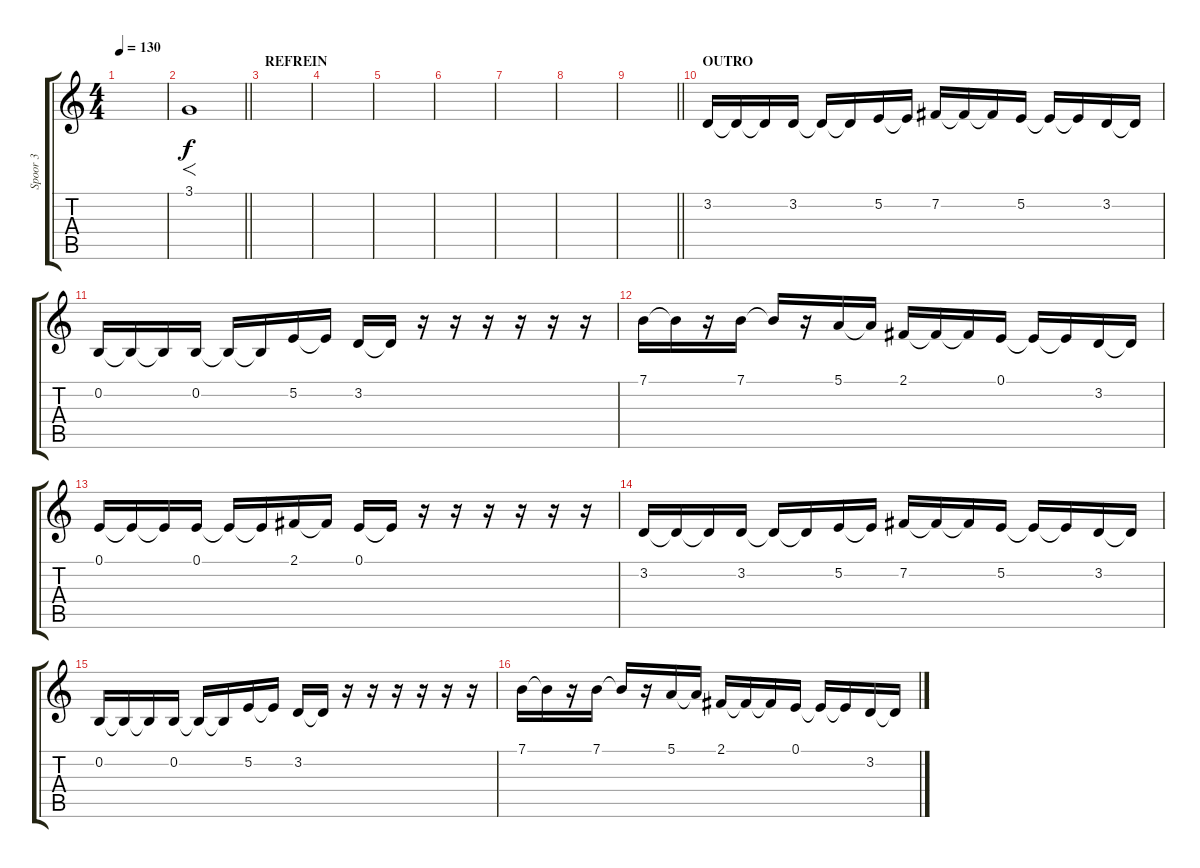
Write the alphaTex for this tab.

\track ("Spoor 3" "Spoor 3") {instrument brasssection}
\staff {score tabs}
\tuning (E4 B3 G3 D3 A2 E2) {hide}
\ts (4 4)
\tempo 130
\clef g2
\ks c
|
\barLineRight lightlight
3.1.1{f} |
\section ("" "REFREIN")
|
|
|
|
|
|
\barLineRight lightlight
|
\section ("" "OUTRO")
3.2.16 3.2{t}.16 3.2{t}.16 3.2.16 3.2{t}.16 3.2{t}.16 5.2.16 5.2{t}.16 7.2.16 7.2{t}.16 7.2{t}.16 5.2.16 5.2{t}.16 5.2{t}.16 3.2.16 3.2{t}.16 |
0.2.16 0.2{t}.16 0.2{t}.16 0.2.16 0.2{t}.16 0.2{t}.16 5.2.16 5.2{t}.16 3.2.16 3.2{t}.16 r.16 r.16 r.16 r.16 r.16 r.16 |
7.1.16 7.1{t}.16 r.16 7.1.16 7.1{t}.16 r.16 5.1.16 5.1{t}.16 2.1.16 2.1{t}.16 2.1{t}.16 0.1.16 0.1{t}.16 0.1{t}.16 3.2.16 3.2{t}.16 |
0.1.16 0.1{t}.16 0.1{t}.16 0.1.16 0.1{t}.16 0.1{t}.16 2.1.16 2.1{t}.16 0.1.16 0.1{t}.16 r.16 r.16 r.16 r.16 r.16 r.16 |
3.2.16 3.2{t}.16 3.2{t}.16 3.2.16 3.2{t}.16 3.2{t}.16 5.2.16 5.2{t}.16 7.2.16 7.2{t}.16 7.2{t}.16 5.2.16 5.2{t}.16 5.2{t}.16 3.2.16 3.2{t}.16 |
0.2.16 0.2{t}.16 0.2{t}.16 0.2.16 0.2{t}.16 0.2{t}.16 5.2.16 5.2{t}.16 3.2.16 3.2{t}.16 r.16 r.16 r.16 r.16 r.16 r.16 |
7.1.16 7.1{t}.16 r.16 7.1.16 7.1{t}.16 r.16 5.1.16 5.1{t}.16 2.1.16 2.1{t}.16 2.1{t}.16 0.1.16 0.1{t}.16 0.1{t}.16 3.2.16 3.2{t}.16
